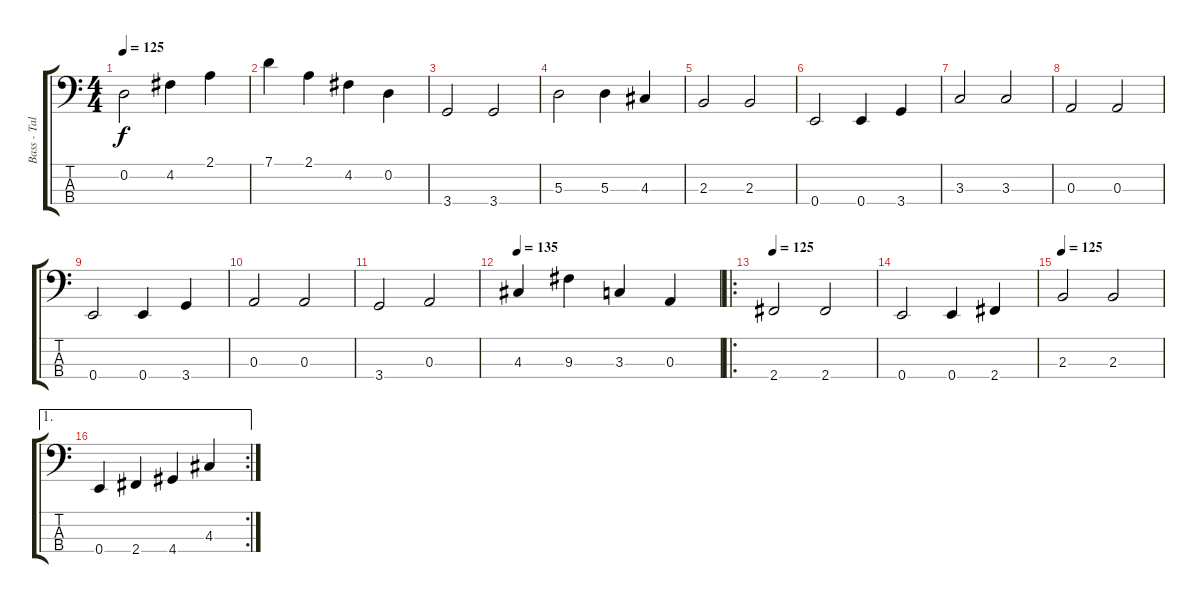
\track ("Bass - Tal" "Bass - Tal") {instrument electricbasspick}
\staff {score tabs}
\tuning (G2 D2 A1 E1) {hide}
\ts (4 4)
\tempo 125
\clef f4
\ks c
0.2.2{dy f} 4.2.4 2.1.4 |
7.1.4 2.1.4 4.2.4 0.2.4 |
3.4.2 3.4.2 |
5.3.2 5.3.4 4.3.4 |
2.3.2 2.3.2 |
0.4.2 0.4.4 3.4.4 |
3.3.2 3.3.2 |
0.3.2 0.3.2 |
0.4.2 0.4.4 3.4.4 |
0.3.2 0.3.2 |
3.4.2 0.3.2 |
\tempo 125
\tempo 135
4.3.4 9.3.4 3.3.4 0.3.4 |
\ro
\tempo 125
2.4.2 2.4.2 |
0.4.2 0.4.4 2.4.4 |
\tempo 125
2.3.2 2.3.2 |
\ae 1
\rc 2
0.4.4 2.4.4 4.4.4 4.3.4
